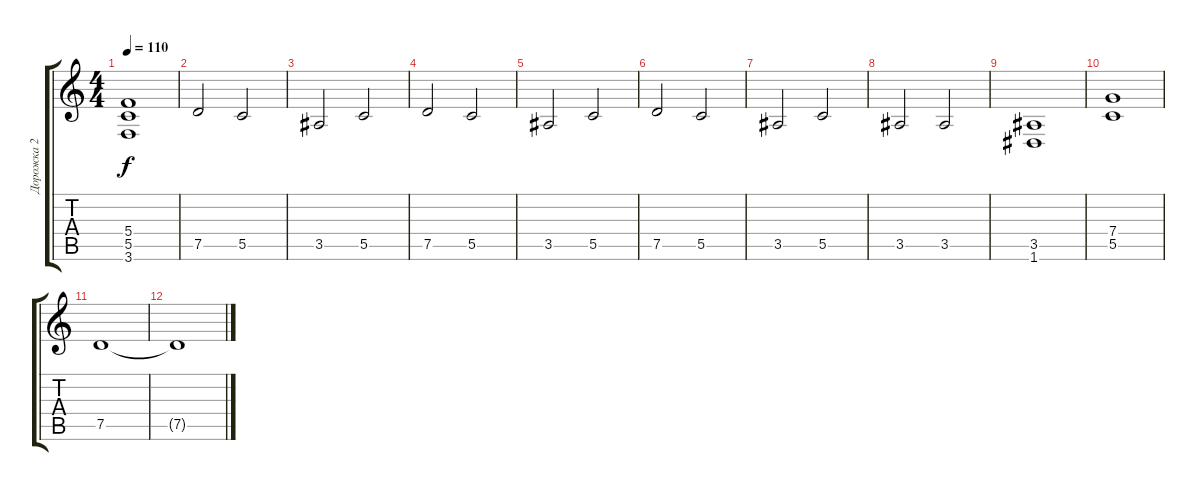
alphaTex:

\track ("Дорожка 2" "Дорожка 2") {instrument distortionguitar}
\staff {score tabs}
\tuning (D4 A3 F3 C3 G2 D2) {hide}
\ts (4 4)
\tempo 110
\clef g2
\ks c
(5.4 5.5 3.6).1{dy f} |
7.5.2 5.5.2 |
3.5.2 5.5.2 |
7.5.2 5.5.2 |
3.5.2 5.5.2 |
7.5.2 5.5.2 |
3.5.2 5.5.2 |
3.5.2 3.5.2 |
(3.5 1.6).1 |
(7.4 5.5).1 |
7.5.1 |
7.5{t}.1
